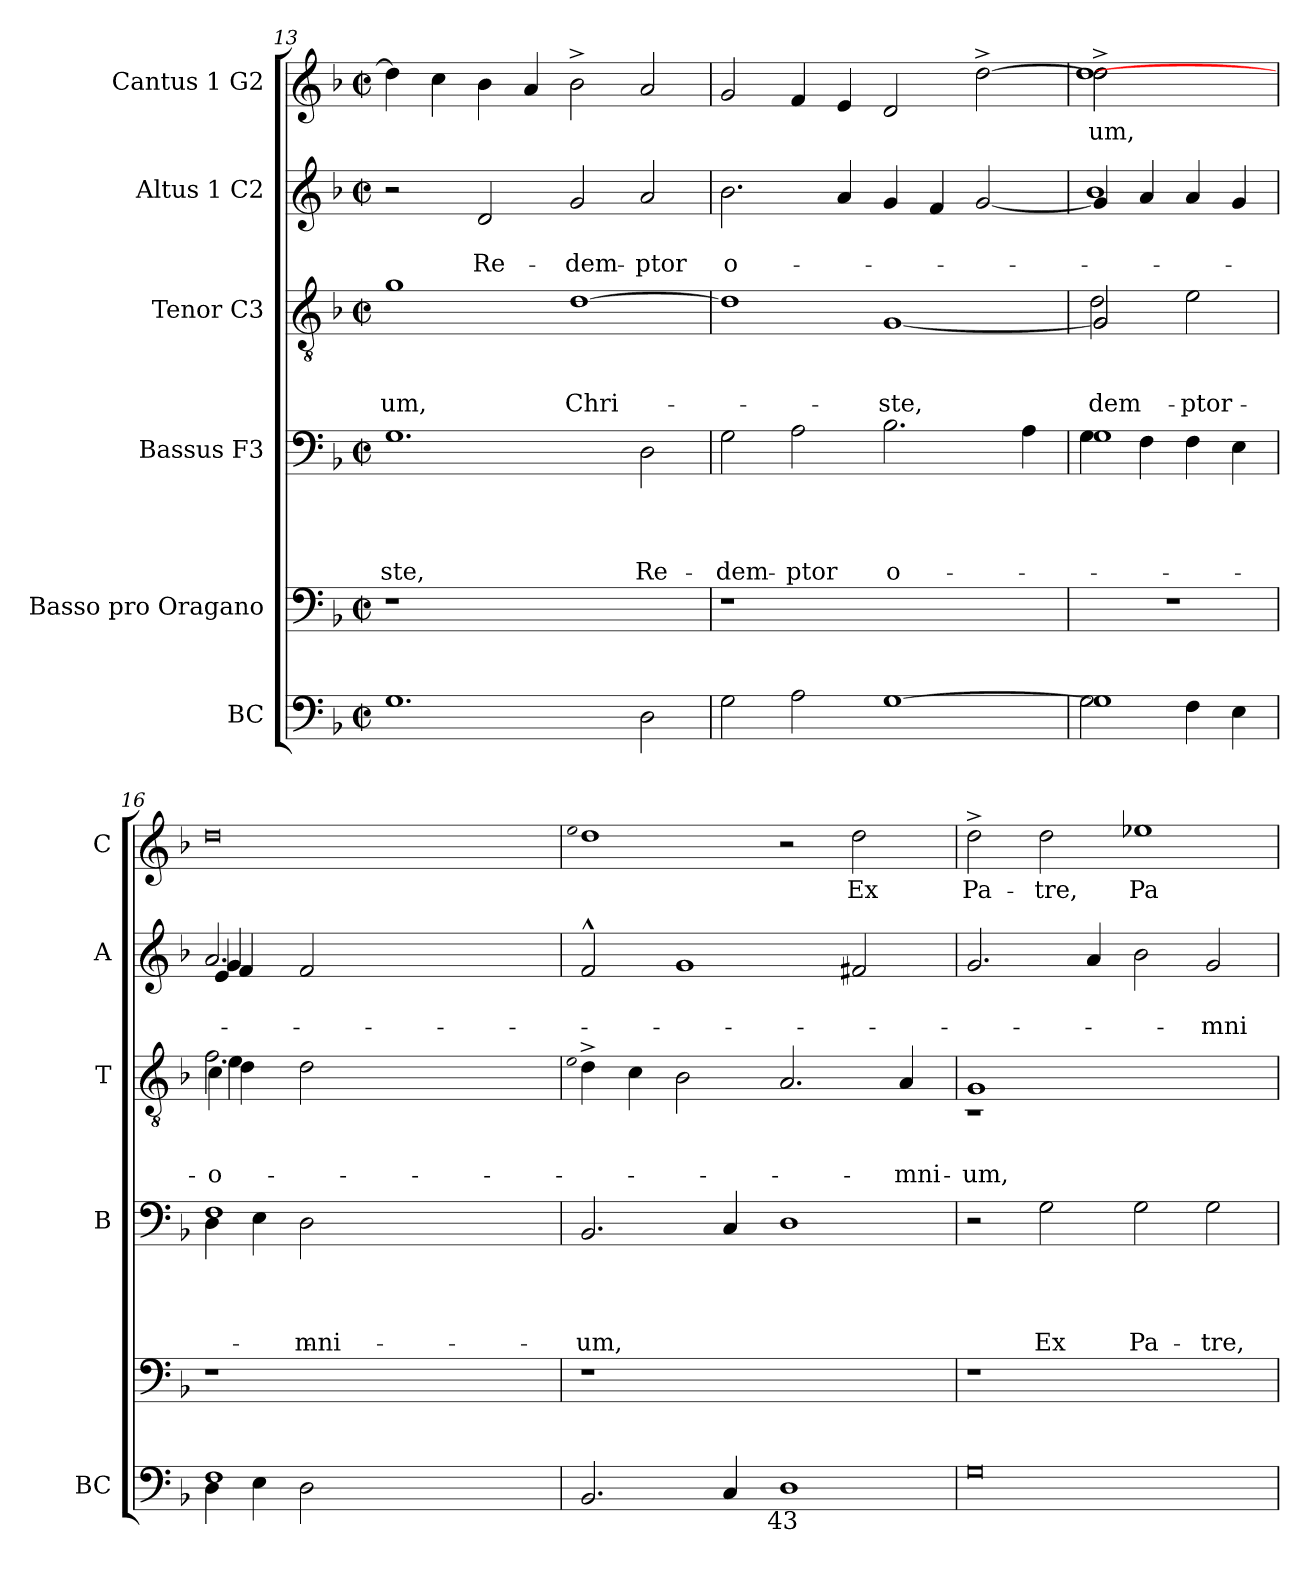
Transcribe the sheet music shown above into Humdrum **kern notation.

**kern	**kern	**kern	**text	**text	**text	**text	**kern	**text	**text	**text	**kern	**text	**text	**kern	**text
*part6	*part5	*part4	*part4	*part4	*part4	*part4	*part3	*part3	*part3	*part3	*part2	*part2	*part2	*part1	*part1
*staff6	*staff5	*staff4	*staff4	*staff4	*staff4	*staff4	*staff3	*staff3	*staff3	*staff3	*staff2	*staff2	*staff2	*staff1	*staff1
*I"BC	*I"Basso pro Oragano	*I"Bassus F3	*	*	*	*	*I"Tenor C3	*	*	*	*I"Altus 1 C2	*	*	*I"Cantus 1 G2	*
*I'BC	*	*I'B	*	*	*	*	*I'T	*	*	*	*I'A	*	*	*I'C	*
*clefF4	*clefF4	*clefF4	*	*	*	*	*clefGv2	*	*	*	*clefG2	*	*	*clefG2	*
*	*ITrd7c12	*	*	*	*	*	*	*	*	*	*	*	*	*	*
*k[b-]	*k[b-]	*k[b-]	*	*	*	*	*k[b-]	*	*	*	*k[b-]	*	*	*k[b-]	*
*F:	*F:	*F:	*	*	*	*	*F:	*	*	*	*F:	*	*	*F:	*
*M2/2	*M2/2	*M2/2	*	*	*	*	*M2/2	*	*	*	*M2/2	*	*	*M2/2	*
*met(c|)	*met(c|)	*met(c|)	*	*	*	*	*met(c|)	*	*	*	*met(c|)	*	*	*met(c|)	*
=13	=13	=13	=13	=13	=13	=13	=13	=13	=13	=13	=13	=13	=13	=13	=13
!	!	!	!	!	!	!LO:LY:b	!	!	!	!LO:LY:b	!	!	!	!	!
1.G	1r	1.G	.	.	.	-ste,	1g	.	.	-um,	2r	.	.	4dd\]	.
.	.	.	.	.	.	.	.	.	.	.	.	.	.	4cc\	.
!	!	!	!	!	!	!	!	!	!	!	!	!	!LO:LY:b	!	!
.	.	.	.	.	.	.	.	.	.	.	2d/	.	Re-	4b-\	.
.	.	.	.	.	.	.	.	.	.	.	.	.	.	4a/	.
!	!	!	!	!	!	!	!	!	!	!LO:LY:b	!	!	!LO:LY:b	!	!
.	1ryy	.	.	.	.	.	[>1d	.	.	Chri-	2g/	.	-dem-	2b-^>\	.
!	!	!	!	!	!	!LO:LY:b	!	!	!	!	!	!	!LO:LY:b:rj	!	!
2D\	.	2D\	.	.	.	Re-	.	.	.	.	2a/	.	-ptor	2a/	.
=14	=14	=14	=14	=14	=14	=14	=14	=14	=14	=14	=14	=14	=14	=14	=14
!	!	!	!	!	!	!LO:LY:b	!	!	!	!	!	!	!LO:LY:b	!	!
2G\	1r	2G\	.	.	.	-dem-	1d]	.	.	.	2.b-\	.	o-	2g/	.
!	!	!	!	!	!	!LO:LY:b:rj	!	!	!	!	!	!	!	!	!
2A\	.	2A\	.	.	.	-ptor	.	.	.	.	.	.	.	4f/	.
.	.	.	.	.	.	.	.	.	.	.	4a/	.	.	4e/	.
!	!	!	!	!	!	!LO:LY:b	!	!	!	!LO:LY:b	!	!	!	!	!
[>1G	1ryy	2.B-\	.	.	.	o-	[<1G	.	.	-ste,	4g/	.	.	2d/	.
.	.	.	.	.	.	.	.	.	.	.	4f/	.	.	.	.
.	.	.	.	.	.	.	.	.	.	.	[<2g/	.	.	[>2dd^>\	.
.	.	4A\	.	.	.	.	.	.	.	.	.	.	.	.	.
=15	=15	=15	=15	=15	=15	=15	=15	=15	=15	=15	=15	=15	=15	=15	=15
*^	*	*^	*	*	*	*	*^	*	*	*	*	*	*	*	*
!	!	!	!	!	!	!	!	!	!	!	!	!	!LO:LY:b	!	!	!	!	!
*	*	*	*	*	*	*	*	*	*	*^	*	*	*	*	*	*	*	*
!	!	!	!	!	!	!	!	!	!	!	!	!	!	!LO:LY:b	!	!	!	!	!LO:LY:b
*	*	*	*	*	*	*	*	*	*	*	*	*	*	*	*^	*	*	*^	*
*	*	*	*	*	*	*	*	*	*	*	*	*	*	*	*	*	*	*	*	*^	*
!	!	!	!	!	!	!	!	!	!	!	!	!	!	!	!	!	!	!	!	!	!	!LO:LY:b
1G]	2G\	1r	1G	4G\	.	.	.	.	2G/]	2G/	2d\	.	.	-dem-	4g/]	1b-	.	.	2dd^<\]	2dd\	[>1dd	-um,
.	.	.	.	4F\	.	.	.	.	.	.	.	.	.	.	4a/	.	.	.	.	.	.	.
!	!	!	!	!	!	!	!	!	!	!	!	!	!	!LO:LY:b:rj	!	!	!	!	!	!	!	!
.	4F\	.	.	4F\	.	.	.	.	2ryy	2ryy	2e\	.	.	-ptor	4a/	.	.	.	2ryy	2ryy	.	.
.	4E\	.	.	4E\	.	.	.	.	.	.	.	.	.	.	4g/	.	.	.	.	.	.	.
*	*	*	*	*	*	*	*	*	*v	*v	*v	*	*	*	*	*	*	*	*v	*v	*v	*
*	*	*	*	*	*	*	*	*	*	*	*	*	*v	*v	*	*	*	*
=16	=16	=16	=16	=16	=16	=16	=16	=16	=16	=16	=16	=16	=16	=16	=16	=16	=16
!	!	!	!	!	!	!	!	!	!	!	!	!LO:LY:b	!	!	!	!	!
*	*	*	*	*	*	*	*	*	*^	*	*	*	*^	*	*	*	*
*	*	*	*	*	*	*	*	*	*	*^	*	*	*	*	*^	*	*	*	*
*	*	*	*	*	*	*	*	*	*	*	*^	*	*	*	*	*	*^	*	*	*	*
1F	4D\	1r	1F	4D\	.	.	.	.	2.f\	4e\	4d\	4c\	.	.	o-	2.a/	4g/	4f/	4e/	.	.	0dd	.
.	4E\	.	.	4E\	.	.	.	.	.	1ryy	1ryy	4ryy	.	.	.	.	1ryy	1ryy	4ryy	.	.	.	.
!	!	!	!	!	!	!	!	!LO:LY:b	!	!	!	!	!	!	!	!	!	!	!	!	!	!	!
.	2D\	.	.	2D\	.	.	.	-mni-	.	.	.	2d\	.	.	.	.	.	.	2f/	.	.	.	.
.	.	.	.	.	.	.	.	.	1ryy	.	.	.	.	.	.	1ryy	.	.	.	.	.	.	.
1ryy	1ryy	1ryy	1ryy	1ryy	.	.	.	.	.	.	.	1ryy	.	.	.	.	.	.	1ryy	.	.	.	.
.	.	.	.	.	.	.	.	.	.	2.ryy	2.ryy	.	.	.	.	.	2.ryy	2.ryy	.	.	.	.	.
.	.	.	.	.	.	.	.	.	4ryy	.	.	.	.	.	.	4ryy	.	.	.	.	.	.	.
*	*	*	*v	*v	*	*	*	*	*	*	*	*	*	*	*	*v	*v	*v	*v	*	*	*	*
*	*	*	*	*	*	*	*	*v	*v	*v	*v	*	*	*	*	*	*	*	*
!!LO:PB:g=z
=17	=17	=17	=17	=17	=17	=17	=17	=17	=17	=17	=17	=17	=17	=17	=17	=17
!	!	!	!	!	!	!	!	!LO:N:head=open	!	!	!	!	!	!	!LO:N:head=open	!
.	.	.	.	.	.	.	.	1qe	.	.	.	.	.	.	1qee	.
!	!	!	!	!	!	!	!LO:LY:b	!	!	!	!	!	!	!	!	!
2.BB-/	2ryy	1r	2.BB-/	.	.	.	-um,	4d^>\	.	.	.	2f^^</	.	.	1dd	.
.	.	.	.	.	.	.	.	4c\	.	.	.	.	.	.	.	.
.	4...ryy	.	.	.	.	.	.	2B-\	.	.	.	1g	.	.	.	.
4C/	.	.	4C/	.	.	.	.	.	.	.	.	.	.	.	.	.
!	!LO:TX:b:t=43	!	!	!	!	!	!	!	!	!	!	!	!	!	!	!
.	1ryy	.	.	.	.	.	.	.	.	.	.	.	.	.	.	.
1D	.	1ryy	1D	.	.	.	.	2.A/	.	.	.	.	.	.	2r	.
!	!	!	!	!	!	!	!	!	!	!	!	!	!	!	!	!LO:LY:b
.	.	.	.	.	.	.	.	.	.	.	.	2f#X/	.	.	2dd\	Ex
!	!	!	!	!	!	!	!	!	!	!	!LO:LY:b	!	!	!	!	!
.	.	.	.	.	.	.	.	4A/	.	.	-mni-	.	.	.	.	.
.	32ryy	.	.	.	.	.	.	.	.	.	.	.	.	.	.	.
=18	=18	=18	=18	=18	=18	=18	=18	=18	=18	=18	=18	=18	=18	=18	=18	=18
*	*	*	*	*	*	*	*	*^	*	*	*	*	*	*	*	*
!	!	!	!	!	!	!	!	!	!LO:N:vis=1	!	!	!LO:LY:b:rj	!	!	!	!	!LO:LY:b
*v	*v	*	*	*	*	*	*	*	*	*	*	*	*	*	*	*	*
0G	1r	2r	.	.	.	.	1G	0rC	.	.	-um,	2.g/	.	.	2dd^>\	Pa-
!	!	!	!	!	!	!LO:LY:b	!	!	!	!	!	!	!	!	!	!LO:LY:b:rj
.	.	2G\	.	.	.	Ex	.	.	.	.	.	.	.	.	2dd\	-tre,
.	.	.	.	.	.	.	.	.	.	.	.	4a/	.	.	.	.
!	!	!	!	!	!	!LO:LY:b	!	!	!	!	!	!	!	!	!	!LO:LY:b
.	1ryy	2G\	.	.	.	Pa-	1ryy	.	.	.	.	2b-\	.	.	1ee-X	Pa-
!	!	!	!	!	!	!LO:LY:b:rj	!	!	!	!	!	!	!	!LO:LY:b	!	!
.	.	2G\	.	.	.	-tre,	.	.	.	.	.	2g/	.	-mni-	.	.
*	*	*	*	*	*	*	*v	*v	*	*	*	*	*	*	*	*
=	=	=	=	=	=	=	=	=	=	=	=	=	=	=	=
*-	*-	*-	*-	*-	*-	*-	*-	*-	*-	*-	*-	*-	*-	*-	*-
